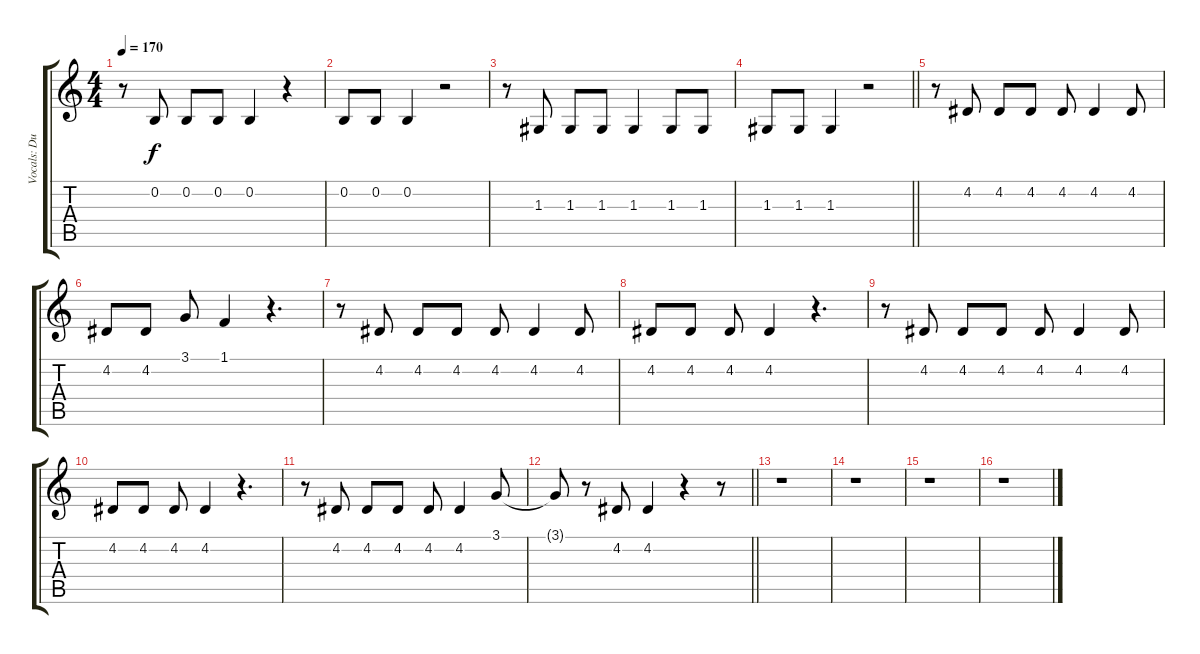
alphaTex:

\track ("Vocals: Duff" "Vocals: Du") {solo instrument lead2sawtooth}
\staff {score tabs}
\tuning (E4 B3 G3 D3 A2 E2) {hide}
\ts (4 4)
\tempo 170
\clef g2
\ks c
r.8{dy f} 0.2.8 0.2.8 0.2.8 0.2.4 r.4 |
0.2.8 0.2.8 0.2.4 r.2 |
r.8 1.3.8 1.3.8 1.3.8 1.3.4 1.3.8 1.3.8 |
\barLineRight lightlight
1.3.8 1.3.8 1.3.4 r.2 |
r.8 4.2.8 4.2.8 4.2.8 4.2.8 4.2.4 4.2.8 |
4.2.8 4.2.8 3.1.8 1.1.4 r.4{d} |
r.8 4.2.8 4.2.8 4.2.8 4.2.8 4.2.4 4.2.8 |
4.2.8 4.2.8 4.2.8 4.2.4 r.4{d} |
r.8 4.2.8 4.2.8 4.2.8 4.2.8 4.2.4 4.2.8 |
4.2.8 4.2.8 4.2.8 4.2.4 r.4{d} |
r.8 4.2.8 4.2.8 4.2.8 4.2.8 4.2.4 3.1.8 |
\barLineRight lightlight
3.1{t}.8 r.8 4.2.8 4.2.4 r.4 r.8 |
r.1 |
r.1 |
r.1 |
r.1
